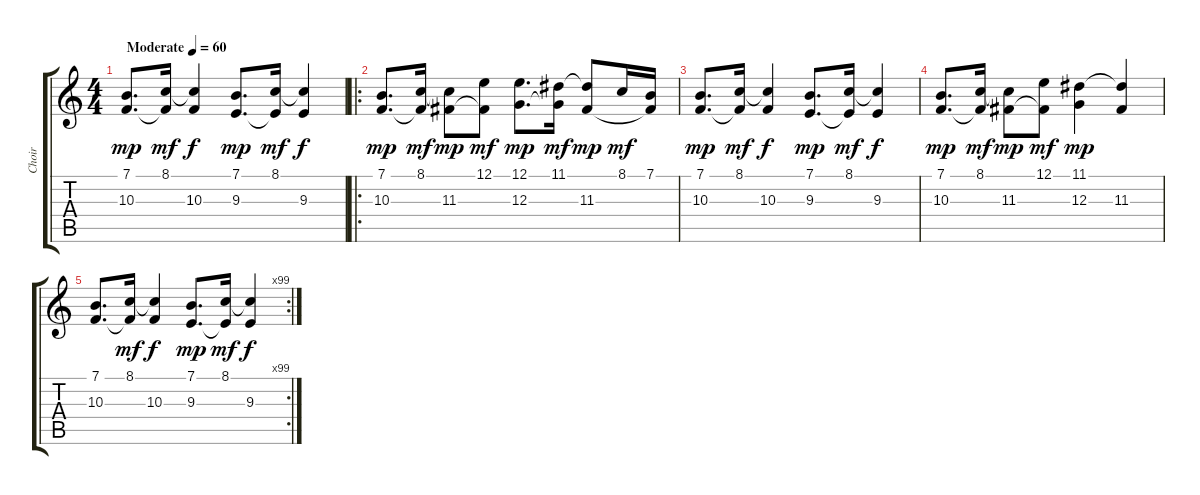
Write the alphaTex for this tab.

\track ("Choir" "Choir") {instrument choiraahs}
\staff {score tabs}
\tuning (E4 B3 G3 D3 A2 E2) {hide}
\ts (4 4)
\tempo (60 "Moderate")
\clef g2
\ks c
(7.1 10.3).8{d dy mp instrument choiraahs} (8.1 10.3{t}).16{dy mf} (8.1{t} 10.3).4{dy f} (7.1 9.3).8{d dy mp} (8.1 9.3{t}).16{dy mf} (8.1{t} 9.3).4{dy f} |
\ro
(7.1 10.3).8{d dy mp} (8.1 10.3{t}).16{dy mf} (8.1{t} 11.3).8{dy mp} (12.1 11.3{t}).8{dy mf} (12.1 12.3).8{d dy mp} (11.1 12.3{t}).16{dy mf} (11.1{t} 11.3).8{dy mp} 8.1.16{dy mf} (7.1 11.3{t}).16 |
(7.1 10.3).8{d dy mp} (8.1 10.3{t}).16{dy mf} (8.1{t} 10.3).4{dy f} (7.1 9.3).8{d dy mp} (8.1 9.3{t}).16{dy mf} (8.1{t} 9.3).4{dy f} |
(7.1 10.3).8{d dy mp} (8.1 10.3{t}).16{dy mf} (8.1{t} 11.3).8{dy mp} (12.1 11.3{t}).8{dy mf} (11.1 12.3).4{dy mp} (11.1{t} 11.3).4 |
\rc 99
(7.1 10.3).8{d} (8.1 10.3{t}).16{dy mf} (8.1{t} 10.3).4{dy f} (7.1 9.3).8{d dy mp} (8.1 9.3{t}).16{dy mf} (8.1{t} 9.3).4{dy f}
